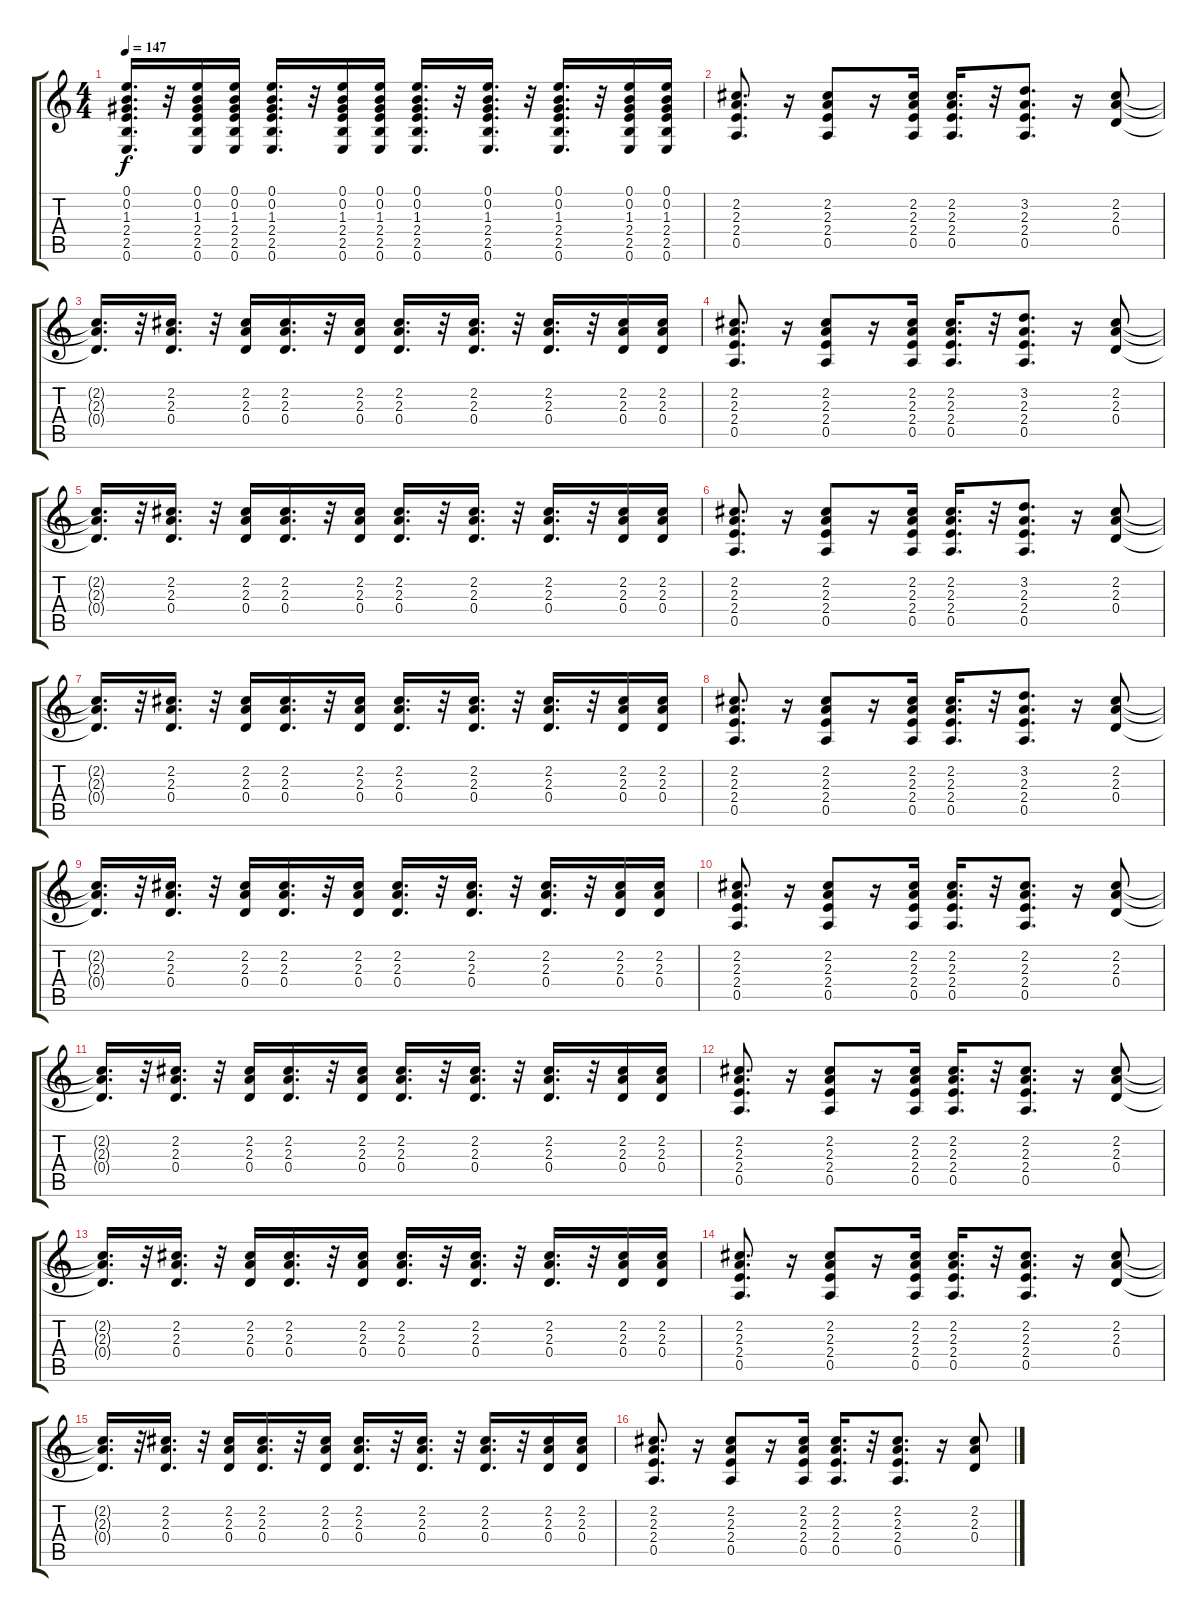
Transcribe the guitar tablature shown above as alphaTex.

\track "" {instrument acousticguitarnylon}
\staff {score tabs}
\tuning (E4 B3 G3 D3 A2 E2) {hide}
\ts (4 4)
\tempo 147
\clef g2
\ks c
(0.1{t} 0.2{t} 1.3{t} 2.4{t} 2.5{t} 0.6{t}).16{d dy f} r.32 (0.1 0.2 1.3 2.4 2.5 0.6).16 (0.1 0.2 1.3 2.4 2.5 0.6).16 (0.1 0.2 1.3 2.4 2.5 0.6).16{d} r.32 (0.1 0.2 1.3 2.4 2.5 0.6).16 (0.1 0.2 1.3 2.4 2.5 0.6).16 (0.1 0.2 1.3 2.4 2.5 0.6).16{d} r.32 (0.1 0.2 1.3 2.4 2.5 0.6).16{d} r.32 (0.1 0.2 1.3 2.4 2.5 0.6).16{d} r.32 (0.1 0.2 1.3 2.4 2.5 0.6).16 (0.1 0.2 1.3 2.4 2.5 0.6).16 |
(2.2 2.3 2.4 0.5).8{d} r.16 (2.2 2.3 2.4 0.5).8 r.16 (2.2 2.3 2.4 0.5).16 (2.2 2.3 2.4 0.5).16{d} r.32 (3.2 2.3 2.4 0.5).8{d} r.16 (2.2 2.3 0.4).8 |
(2.2{t} 2.3{t} 0.4{t}).16{d} r.32 (2.2 2.3 0.4).16{d} r.32 (2.2 2.3 0.4).16 (2.2 2.3 0.4).16{d} r.32 (2.2 2.3 0.4).16 (2.2 2.3 0.4).16{d} r.32 (2.2 2.3 0.4).16{d} r.32 (2.2 2.3 0.4).16{d} r.32 (2.2 2.3 0.4).16 (2.2 2.3 0.4).16 |
(2.2 2.3 2.4 0.5).8{d} r.16 (2.2 2.3 2.4 0.5).8 r.16 (2.2 2.3 2.4 0.5).16 (2.2 2.3 2.4 0.5).16{d} r.32 (3.2 2.3 2.4 0.5).8{d} r.16 (2.2 2.3 0.4).8 |
(2.2{t} 2.3{t} 0.4{t}).16{d} r.32 (2.2 2.3 0.4).16{d} r.32 (2.2 2.3 0.4).16 (2.2 2.3 0.4).16{d} r.32 (2.2 2.3 0.4).16 (2.2 2.3 0.4).16{d} r.32 (2.2 2.3 0.4).16{d} r.32 (2.2 2.3 0.4).16{d} r.32 (2.2 2.3 0.4).16 (2.2 2.3 0.4).16 |
(2.2 2.3 2.4 0.5).8{d} r.16 (2.2 2.3 2.4 0.5).8 r.16 (2.2 2.3 2.4 0.5).16 (2.2 2.3 2.4 0.5).16{d} r.32 (3.2 2.3 2.4 0.5).8{d} r.16 (2.2 2.3 0.4).8 |
(2.2{t} 2.3{t} 0.4{t}).16{d} r.32 (2.2 2.3 0.4).16{d} r.32 (2.2 2.3 0.4).16 (2.2 2.3 0.4).16{d} r.32 (2.2 2.3 0.4).16 (2.2 2.3 0.4).16{d} r.32 (2.2 2.3 0.4).16{d} r.32 (2.2 2.3 0.4).16{d} r.32 (2.2 2.3 0.4).16 (2.2 2.3 0.4).16 |
(2.2 2.3 2.4 0.5).8{d} r.16 (2.2 2.3 2.4 0.5).8 r.16 (2.2 2.3 2.4 0.5).16 (2.2 2.3 2.4 0.5).16{d} r.32 (3.2 2.3 2.4 0.5).8{d} r.16 (2.2 2.3 0.4).8 |
(2.2{t} 2.3{t} 0.4{t}).16{d} r.32 (2.2 2.3 0.4).16{d} r.32 (2.2 2.3 0.4).16 (2.2 2.3 0.4).16{d} r.32 (2.2 2.3 0.4).16 (2.2 2.3 0.4).16{d} r.32 (2.2 2.3 0.4).16{d} r.32 (2.2 2.3 0.4).16{d} r.32 (2.2 2.3 0.4).16 (2.2 2.3 0.4).16 |
(2.2 2.3 2.4 0.5).8{d} r.16 (2.2 2.3 2.4 0.5).8 r.16 (2.2 2.3 2.4 0.5).16 (2.2 2.3 2.4 0.5).16{d} r.32 (2.2 2.3 2.4 0.5).8{d} r.16 (2.2 2.3 0.4).8 |
(2.2{t} 2.3{t} 0.4{t}).16{d} r.32 (2.2 2.3 0.4).16{d} r.32 (2.2 2.3 0.4).16 (2.2 2.3 0.4).16{d} r.32 (2.2 2.3 0.4).16 (2.2 2.3 0.4).16{d} r.32 (2.2 2.3 0.4).16{d} r.32 (2.2 2.3 0.4).16{d} r.32 (2.2 2.3 0.4).16 (2.2 2.3 0.4).16 |
(2.2 2.3 2.4 0.5).8{d} r.16 (2.2 2.3 2.4 0.5).8 r.16 (2.2 2.3 2.4 0.5).16 (2.2 2.3 2.4 0.5).16{d} r.32 (2.2 2.3 2.4 0.5).8{d} r.16 (2.2 2.3 0.4).8 |
(2.2{t} 2.3{t} 0.4{t}).16{d} r.32 (2.2 2.3 0.4).16{d} r.32 (2.2 2.3 0.4).16 (2.2 2.3 0.4).16{d} r.32 (2.2 2.3 0.4).16 (2.2 2.3 0.4).16{d} r.32 (2.2 2.3 0.4).16{d} r.32 (2.2 2.3 0.4).16{d} r.32 (2.2 2.3 0.4).16 (2.2 2.3 0.4).16 |
(2.2 2.3 2.4 0.5).8{d} r.16 (2.2 2.3 2.4 0.5).8 r.16 (2.2 2.3 2.4 0.5).16 (2.2 2.3 2.4 0.5).16{d} r.32 (2.2 2.3 2.4 0.5).8{d} r.16 (2.2 2.3 0.4).8 |
(2.2{t} 2.3{t} 0.4{t}).16{d} r.32 (2.2 2.3 0.4).16{d} r.32 (2.2 2.3 0.4).16 (2.2 2.3 0.4).16{d} r.32 (2.2 2.3 0.4).16 (2.2 2.3 0.4).16{d} r.32 (2.2 2.3 0.4).16{d} r.32 (2.2 2.3 0.4).16{d} r.32 (2.2 2.3 0.4).16 (2.2 2.3 0.4).16 |
(2.2 2.3 2.4 0.5).8{d} r.16 (2.2 2.3 2.4 0.5).8 r.16 (2.2 2.3 2.4 0.5).16 (2.2 2.3 2.4 0.5).16{d} r.32 (2.2 2.3 2.4 0.5).8{d} r.16 (2.2 2.3 0.4).8
